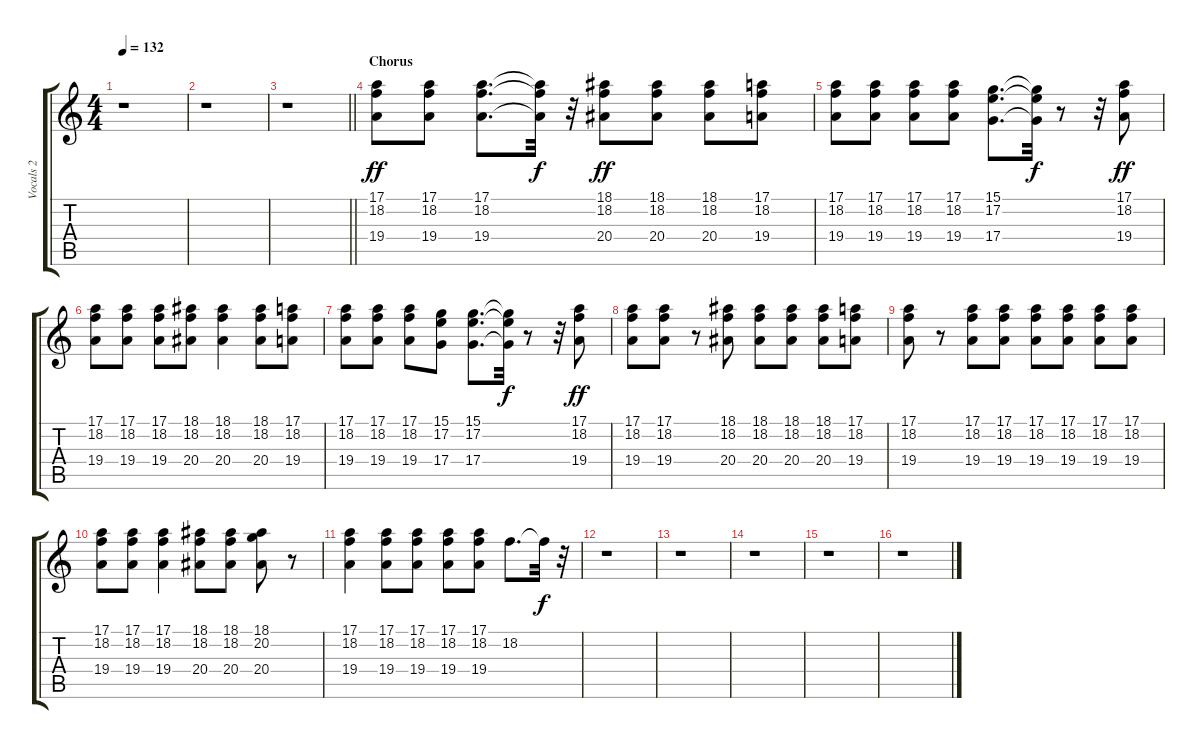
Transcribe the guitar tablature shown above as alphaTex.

\track ("Vocals 2" "Vocals 2") {instrument choiraahs}
\staff {score tabs}
\tuning (E4 B3 G3 D3 A2 E2) {hide}
\ts (4 4)
\tempo 132
\clef g2
\ks c
r.1{dy ff} |
r.1 |
\barLineRight lightlight
r.1 |
\section ("" "Chorus")
(17.1 18.2 19.4).8 (17.1 18.2 19.4).8 (17.1 18.2 19.4).8{d} (17.1{t} 18.2{t} 19.4{t}).32{dy f} r.32 (18.1 18.2 20.4).8{dy ff} (18.1 18.2 20.4).8 (18.1 18.2 20.4).8 (17.1 18.2 19.4).8 |
(17.1 18.2 19.4).8 (17.1 18.2 19.4).8 (17.1 18.2 19.4).8 (17.1 18.2 19.4).8 (15.1 17.2 17.4).8{d} (15.1{t} 17.2{t} 17.4{t}).32{dy f} r.8 r.32 (17.1 18.2 19.4).8{dy ff} |
(17.1 18.2 19.4).8 (17.1 18.2 19.4).8 (17.1 18.2 19.4).8 (18.1 18.2 20.4).8 (18.1 18.2 20.4).4 (18.1 18.2 20.4).8 (17.1 18.2 19.4).8 |
(17.1 18.2 19.4).8 (17.1 18.2 19.4).8 (17.1 18.2 19.4).8 (15.1 17.2 17.4).8 (15.1 17.2 17.4).8{d} (15.1{t} 17.2{t} 17.4{t}).32{dy f} r.8 r.32 (17.1 18.2 19.4).8{dy ff} |
(17.1 18.2 19.4).8 (17.1 18.2 19.4).8 r.8 (18.1 18.2 20.4).8 (18.1 18.2 20.4).8 (18.1 18.2 20.4).8 (18.1 18.2 20.4).8 (17.1 18.2 19.4).8 |
(17.1 18.2 19.4).8 r.8 (17.1 18.2 19.4).8 (17.1 18.2 19.4).8 (17.1 18.2 19.4).8 (17.1 18.2 19.4).8 (17.1 18.2 19.4).8 (17.1 18.2 19.4).8 |
(17.1 18.2 19.4).8 (17.1 18.2 19.4).8 (17.1 18.2 19.4).4 (18.1 18.2 20.4).8 (18.1 18.2 20.4).8 (18.1 20.2 20.4).8 r.8 |
(17.1 18.2 19.4).4 (17.1 18.2 19.4).8 (17.1 18.2 19.4).8 (17.1 18.2 19.4).8 (17.1 18.2 19.4).8 18.2.8{d} 18.2{t}.32{dy f} r.32 |
r.1 |
r.1 |
r.1 |
r.1 |
r.1
